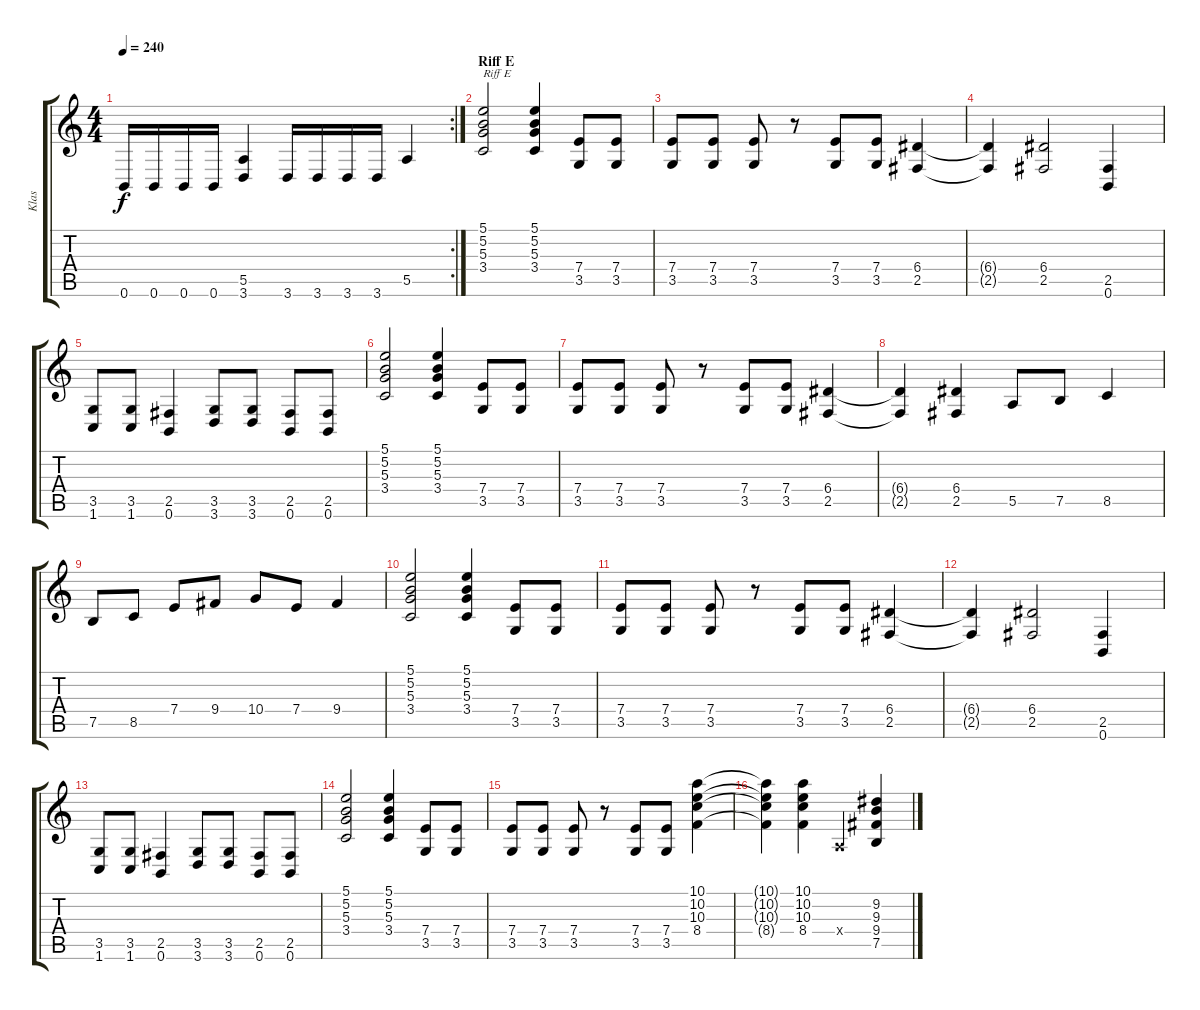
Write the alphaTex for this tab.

\track ("Klas" "Klas") {instrument distortionguitar}
\staff {score tabs}
\tuning (B3 Gb3 D3 A2 E2 B1) {hide}
\rc 2
\ts (4 4)
\tempo 240
\clef g2
\ks c
0.6.16{dy f} 0.6.16 0.6.16 0.6.16 (5.5 3.6).4 3.6.16 3.6.16 3.6.16 3.6.16 5.5.4 |
\section ("" "Riff E")
(5.1 5.2 5.3 3.4).2{txt "Riff E"} (5.1 5.2 5.3 3.4).4 (7.4 3.5).8 (7.4 3.5).8 |
(7.4 3.5).8 (7.4 3.5).8 (7.4 3.5).8 r.8 (7.4 3.5).8 (7.4 3.5).8 (6.4 2.5).4 |
(6.4{t} 2.5{t}).4 (6.4 2.5).2 (2.5 0.6).4 |
(3.5 1.6).8 (3.5 1.6).8 (2.5 0.6).4 (3.5 3.6).8 (3.5 3.6).8 (2.5 0.6).8 (2.5 0.6).8 |
(5.1 5.2 5.3 3.4).2 (5.1 5.2 5.3 3.4).4 (7.4 3.5).8 (7.4 3.5).8 |
(7.4 3.5).8 (7.4 3.5).8 (7.4 3.5).8 r.8 (7.4 3.5).8 (7.4 3.5).8 (6.4 2.5).4 |
(6.4{t} 2.5{t}).4 (6.4 2.5).4 5.5.8 7.5.8 8.5.4 |
7.5.8 8.5.8 7.4.8 9.4.8 10.4.8 7.4.8 9.4.4 |
(5.1 5.2 5.3 3.4).2 (5.1 5.2 5.3 3.4).4 (7.4 3.5).8 (7.4 3.5).8 |
(7.4 3.5).8 (7.4 3.5).8 (7.4 3.5).8 r.8 (7.4 3.5).8 (7.4 3.5).8 (6.4 2.5).4 |
(6.4{t} 2.5{t}).4 (6.4 2.5).2 (2.5 0.6).4 |
(3.5 1.6).8 (3.5 1.6).8 (2.5 0.6).4 (3.5 3.6).8 (3.5 3.6).8 (2.5 0.6).8 (2.5 0.6).8 |
(5.1 5.2 5.3 3.4).2 (5.1 5.2 5.3 3.4).4 (7.4 3.5).8 (7.4 3.5).8 |
(7.4 3.5).8 (7.4 3.5).8 (7.4 3.5).8 r.8 (7.4 3.5).8 (7.4 3.5).8 (10.1 10.2 10.3 8.4).4 |
(10.1{t} 10.2{t} 10.3{t} 8.4{t}).4 (10.1 10.2 10.3 8.4).4 0.4{x}.4 (9.2 9.3 9.4 7.5).4
